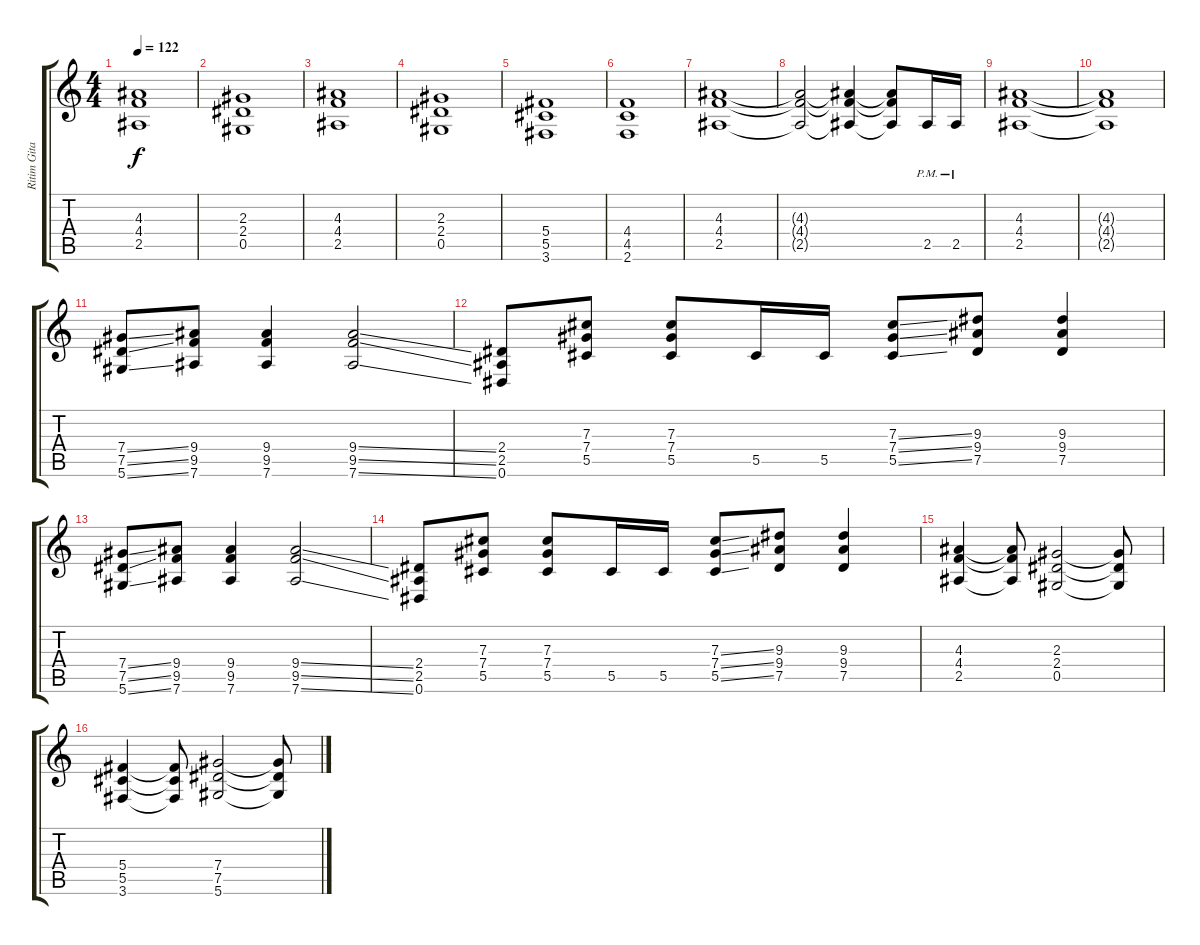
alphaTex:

\track ("Ritim Gitar" "Ritim Gita") {instrument distortionguitar}
\staff {score tabs}
\tuning (Eb4 Bb3 Gb3 Db3 Ab2 Eb2) {hide}
\ts (4 4)
\tempo 122
\clef g2
\ks c
(4.3 4.4 2.5).1{dy f} |
(2.3 2.4 0.5).1 |
(4.3 4.4 2.5).1 |
(2.3 2.4 0.5).1 |
(5.4 5.5 3.6).1 |
(4.4 4.5 2.6).1 |
(4.3 4.4 2.5).1 |
(4.3{t} 4.4{t} 2.5{t}).2 (4.3{t} 4.4{t} 2.5{t}).4 (4.3{t} 4.4{t} 2.5{t}).8 2.5{pm}.16 2.5{pm}.16 |
(4.3 4.4 2.5).1 |
(4.3{t} 4.4{t} 2.5{t}).1 |
(7.4{ss} 7.5{ss} 5.6{ss}).8 (9.4 9.5 7.6).8 (9.4 9.5 7.6).4 (9.4{ss} 9.5{ss} 7.6{ss}).2 |
(2.4 2.5 0.6).8 (7.3 7.4 5.5).8 (7.3 7.4 5.5).8 5.5.16 5.5.16 (7.3{ss} 7.4{ss} 5.5{ss}).8 (9.3 9.4 7.5).8 (9.3 9.4 7.5).4 |
(7.4{ss} 7.5{ss} 5.6{ss}).8 (9.4 9.5 7.6).8 (9.4 9.5 7.6).4 (9.4{ss} 9.5{ss} 7.6{ss}).2 |
(2.4 2.5 0.6).8 (7.3 7.4 5.5).8 (7.3 7.4 5.5).8 5.5.16 5.5.16 (7.3{ss} 7.4{ss} 5.5{ss}).8 (9.3 9.4 7.5).8 (9.3 9.4 7.5).4 |
(4.3 4.4 2.5).4 (4.3{t} 4.4{t} 2.5{t}).8 (2.3 2.4 0.5).2 (2.3{t} 2.4{t} 0.5{t}).8 |
(5.4 5.5 3.6).4 (5.4{t} 5.5{t} 3.6{t}).8 (7.4 7.5 5.6).2 (7.4{t} 7.5{t} 5.6{t}).8
